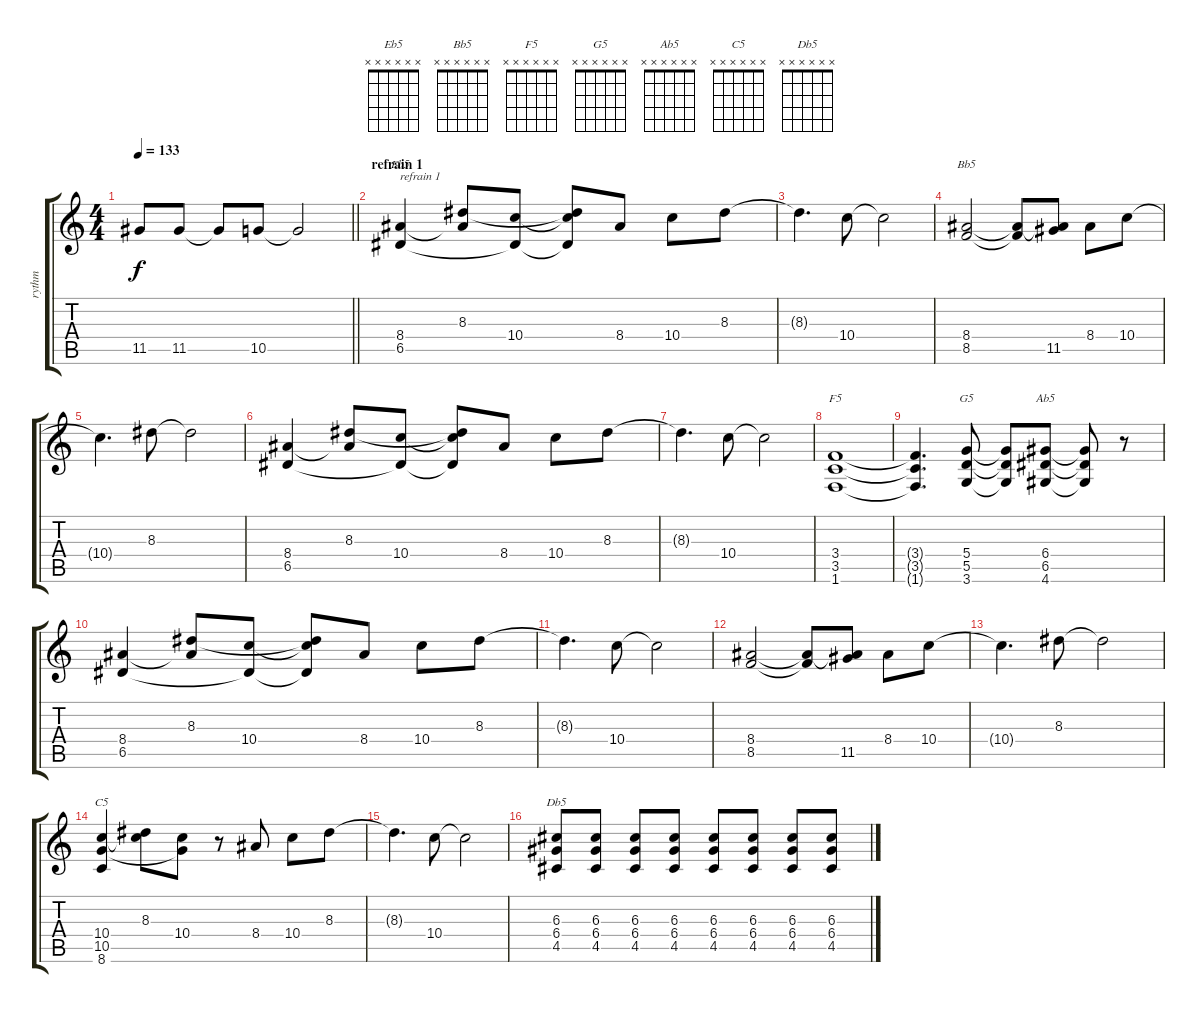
\track ("rythm" "rythm") {instrument distortionguitar}
\staff {score tabs}
\tuning (E4 B3 G3 D3 A2 E2) {hide}
\chord ("Eb5" x x x x x x)
\chord ("Bb5" x x x x x x)
\chord ("F5" x x x x x x)
\chord ("G5" x x x x x x)
\chord ("Ab5" x x x x x x)
\chord ("C5" x x x x x x)
\chord ("Db5" x x x x x x)
\ts (4 4)
\tempo 133
\clef g2
\barLineRight lightlight
\ks c
11.5.8{dy f} 11.5.8 11.5{t}.8 10.5.8 10.5{t}.2 |
\section ("" "refrain 1")
(8.4 6.5).4{ch "Eb5" txt "refrain 1"} (8.3 8.4{t}).8 (10.4 6.5{t}).8 (8.3{t} 10.4{t} 6.5{t}).8 8.4.8 10.4.8 8.3.8 |
8.3{t}.4{d} 10.4.8 10.4{t}.2 |
(8.4 8.5).2{ch "Bb5"} (8.4{t} 8.5{t}).8 (8.4{t} 11.5).8 8.4.8 10.4.8 |
10.4{t}.4{d} 8.3.8 8.3{t}.2 |
(8.4 6.5).4 (8.3 8.4{t}).8 (10.4 6.5{t}).8 (8.3{t} 10.4{t} 6.5{t}).8 8.4.8 10.4.8 8.3.8 |
8.3{t}.4{d} 10.4.8 10.4{t}.2 |
(3.4 3.5 1.6).1{ch "F5"} |
(3.4{t} 3.5{t} 1.6{t}).4{d} (5.4 5.5 3.6).8{ch "G5"} (5.4{t} 5.5{t} 3.6{t}).8 (6.4 6.5 4.6).8{ch "Ab5"} (6.4{t} 6.5{t} 4.6{t}).8 r.8 |
(8.4 6.5).4 (8.3 8.4{t}).8 (10.4 6.5{t}).8 (8.3{t} 10.4{t} 6.5{t}).8 8.4.8 10.4.8 8.3.8 |
8.3{t}.4{d} 10.4.8 10.4{t}.2 |
(8.4 8.5).2 (8.4{t} 8.5{t}).8 (8.4{t} 11.5).8 8.4.8 10.4.8 |
10.4{t}.4{d} 8.3.8 8.3{t}.2 |
(10.4 10.5 8.6).4{ch "C5"} (8.3 10.4{t}).8 (10.4 10.5{t}).8 r.8 8.4.8 10.4.8 8.3.8 |
8.3{t}.4{d} 10.4.8 10.4{t}.2 |
(6.3 6.4 4.5).8{ch "Db5"} (6.3 6.4 4.5).8 (6.3 6.4 4.5).8 (6.3 6.4 4.5).8 (6.3 6.4 4.5).8 (6.3 6.4 4.5).8 (6.3 6.4 4.5).8 (6.3 6.4 4.5).8
